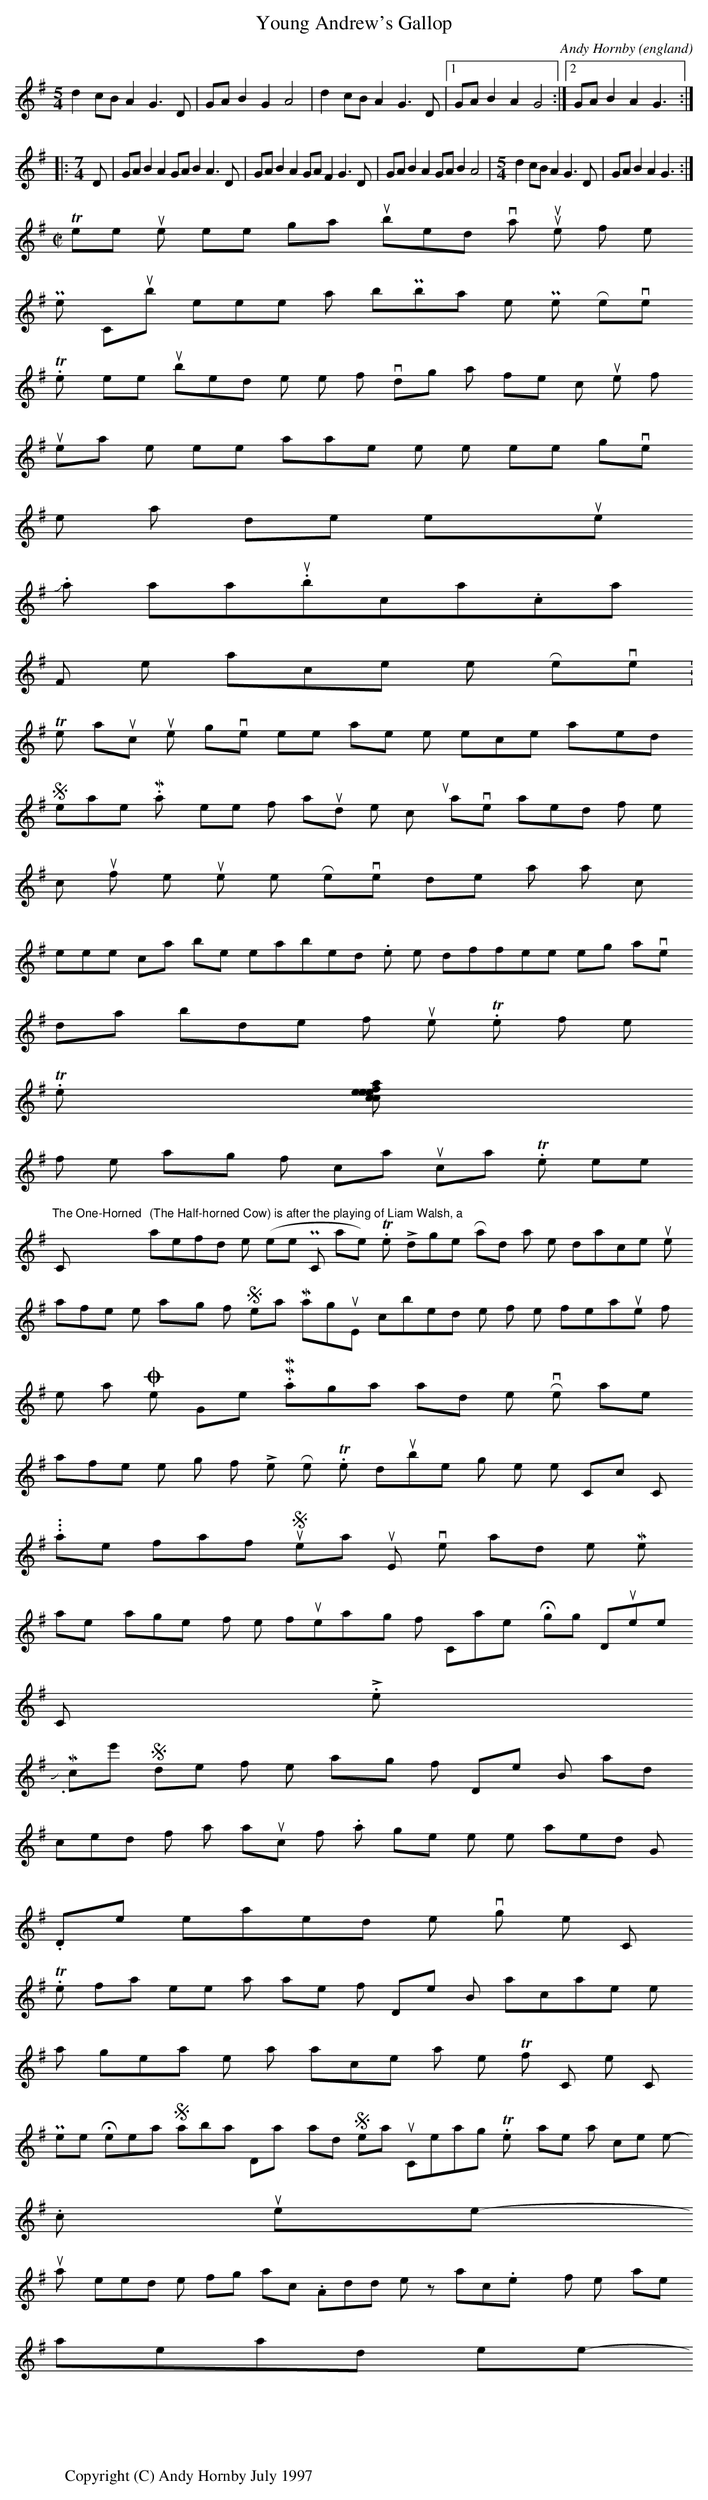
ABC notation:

X:1
T:Young Andrew's Gallop
O:england
M:5/4
C:Andy Hornby
K:G
d2 cB A2 G3D| GAB2 G2 A4|\
d2 cBA2 G3D|1 GAB2 A2 G4 :|2 GAB2 A2 G3::
M:7/4
D|\
GA B2A2 GAB2 A3D| GAB2 A2 GA F2G3D|\
GAB2 A2 GAB2 A4|\
M:5/4
d2 cB A2G3D| GAB2 A2G3 :|
W:Copyright (C) Andy Hornby July 1997
M:C|
These tunes were originally published in various issues of the
Irish Pipers' Club newsletter, Iris na bPiobairi, the Pipers' Review.
They were published in the hope of providing a few common tunes for
uilleann pipers, so it seems appropriate to reprint them here to give
them a wider exposure.
John Walsh
walsh@math.ubca.ca
From the article in the Review:
The manuscript tunes given here are lesson pieces played in
Seattle. Many people from around the country have asked for the
inclusion of some tunes in the Review in order that a common
repertoire can be established. We know well how different regions have
dissimilar bodies of tunes. This is the first step.
The [first] two polkas were collected in Newmarket, Co. Cork in
1975 from the playing of local musicians. The reel "The One-Horned
Cow" (The Half-horned Cow) is after the playing of Liam Walsh, a
Waterford piper (see IPC tape #3). The Lodge Road is a set dance tune
after the playing of Sean Maguire, combined with some of the features of
the air in O'Neill's 1001 Gems. Miss Monaghan and the Irish Rover are
after the piping of Leo Rowsome. The double jig When the Cock Crows...
is rather faithful to Seamus Ennis' version, and the Mist on the
Valley is largely from the flute-playing of Charley Higgins, Drumkeerin,
Co. Leitrim.
Johnny Mickie's Slide is from the playing of Denis Brooks and is
copied from a manuscript of his. It also goes well when transposed in G.
Denis learned it while living in northwest Cork.
The final three polkas are from Denis Brooks, who associates them
with a great session that took place at the Top of Croom in West Cork whith
Peter Heelan, Sabra Daly and Seamus Creagh in 1988. They make a nice set.
--------------------------cut here---------------------------------------
You may need the following macros.  Add them to zmacros.tex if they are not
already there.
\def\Zubbzbb#1#2#3#4#5{\Ibu0{#1}{#5}3\qh0{#1}\qh0{#2}\enotes
\grace\Zlz#3\egrace\notes\qh0{#4}\tqh0{#5}}
\def\Zlbbzbb#1#2#3#4#5{\Ibl0{#1}{#5}3\qb0{#1}\qb0{#2}\enotes
\grace\hskip -.5\noteskip\Zuz#3\egrace\notes\qb0{#4}\tqb0{#5}}
\def\Zlbzbb#1#2#3#4{\Ibl0{#1}{#4}2\qb0{#1}\enotes
\grace\hskip -.5\noteskip\Zuz#2\egrace\notes\qb0{#3}\tqb0{#4}}
\def\Zubzbb#1#2#3#4{\Ibu0{#1}{#4}2\qh0{#1}\enotes
\grace\Zlz#2\egrace\notes\qh0{#3}\tqh0{#4}}
-----------------------------------------------------------------------
M:C|
